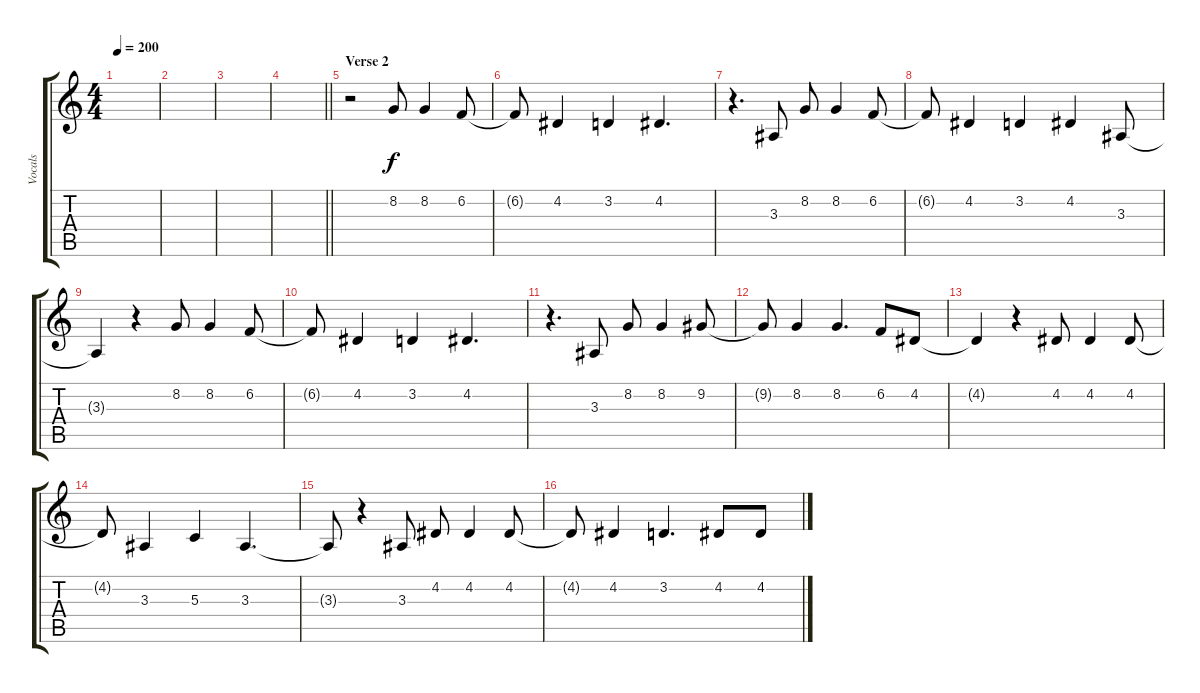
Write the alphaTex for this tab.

\track ("Vocals" "Vocals") {instrument altosax}
\staff {score tabs}
\tuning (E4 B3 G3 D3 A2 E2) {hide}
\ts (4 4)
\tempo 200
\clef g2
\ks c
|
|
|
\barLineRight lightlight
|
\section ("" "Verse 2")
r.2 8.2.8 8.2.4 6.2.8 |
6.2{t}.8 4.2.4 3.2.4 4.2.4{d} |
r.4{d} 3.3.8 8.2.8 8.2.4 6.2.8 |
6.2{t}.8 4.2.4 3.2.4 4.2.4 3.3.8 |
3.3{t}.4 r.4 8.2.8 8.2.4 6.2.8 |
6.2{t}.8 4.2.4 3.2.4 4.2.4{d} |
r.4{d} 3.3.8 8.2.8 8.2.4 9.2.8 |
9.2{t}.8 8.2.4 8.2.4{d} 6.2.8 4.2.8 |
4.2{t}.4 r.4 4.2.8 4.2.4 4.2.8 |
4.2{t}.8 3.3.4 5.3.4 3.3.4{d} |
3.3{t}.8 r.4 3.3.8 4.2.8 4.2.4 4.2.8 |
4.2{t}.8 4.2.4 3.2.4{d} 4.2.8 4.2.8
